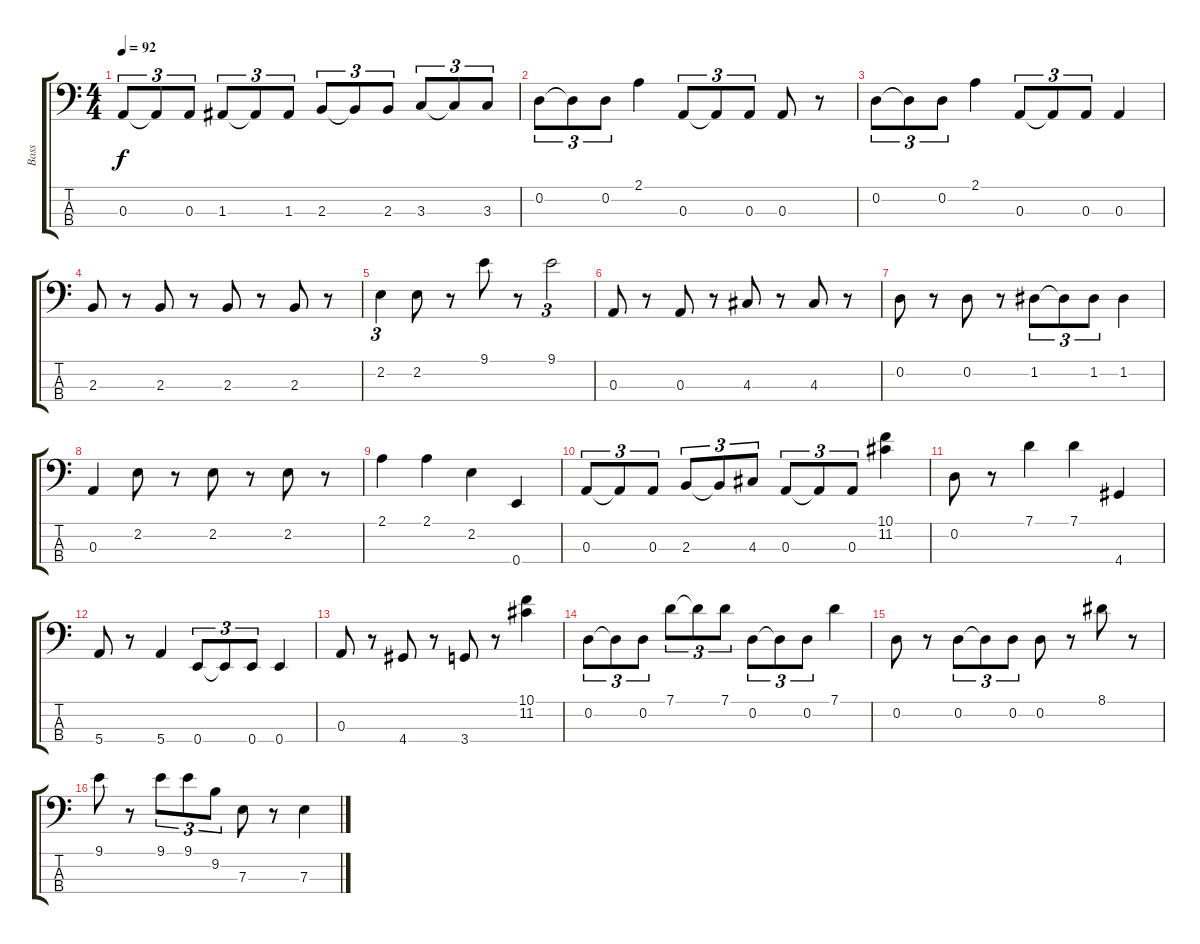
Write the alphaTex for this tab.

\track ("Bass" "Bass") {instrument acousticbass}
\staff {score tabs}
\tuning (G2 D2 A1 E1) {hide}
\ts (4 4)
\tempo 92
\clef f4
\ks c
0.3.8{tu (3 2) dy f} 0.3{t}.8{tu (3 2)} 0.3.8{tu (3 2)} 1.3.8{tu (3 2)} 1.3{t}.8{tu (3 2)} 1.3.8{tu (3 2)} 2.3.8{tu (3 2)} 2.3{t}.8{tu (3 2)} 2.3.8{tu (3 2)} 3.3.8{tu (3 2)} 3.3{t}.8{tu (3 2)} 3.3.8{tu (3 2)} |
0.2.8{tu (3 2)} 0.2{t}.8{tu (3 2)} 0.2.8{tu (3 2)} 2.1.4 0.3.8{tu (3 2)} 0.3{t}.8{tu (3 2)} 0.3.8{tu (3 2)} 0.3.8 r.8 |
0.2.8{tu (3 2)} 0.2{t}.8{tu (3 2)} 0.2.8{tu (3 2)} 2.1.4 0.3.8{tu (3 2)} 0.3{t}.8{tu (3 2)} 0.3.8{tu (3 2)} 0.3.4 |
2.3.8 r.8 2.3.8 r.8 2.3.8 r.8 2.3.8 r.8 |
2.2.4{tu (3 2)} 2.2.8 r.8 9.1.8 r.8 9.1.2{tu (3 2)} |
0.3.8 r.8 0.3.8 r.8 4.3.8 r.8 4.3.8 r.8 |
0.2.8 r.8 0.2.8 r.8 1.2.8{tu (3 2)} 1.2{t}.8{tu (3 2)} 1.2.8{tu (3 2)} 1.2.4 |
0.3.4 2.2.8 r.8 2.2.8 r.8 2.2.8 r.8 |
2.1.4 2.1.4 2.2.4 0.4.4 |
0.3.8{tu (3 2)} 0.3{t}.8{tu (3 2)} 0.3.8{tu (3 2)} 2.3.8{tu (3 2)} 2.3{t}.8{tu (3 2)} 4.3.8{tu (3 2)} 0.3.8{tu (3 2)} 0.3{t}.8{tu (3 2)} 0.3.8{tu (3 2)} (10.1 11.2).4 |
0.2.8 r.8 7.1.4 7.1.4 4.4.4 |
5.4.8 r.8 5.4.4 0.4.8{tu (3 2)} 0.4{t}.8{tu (3 2)} 0.4.8{tu (3 2)} 0.4.4 |
0.3.8 r.8 4.4.8 r.8 3.4.8 r.8 (10.1 11.2).4 |
0.2.8{tu (3 2)} 0.2{t}.8{tu (3 2)} 0.2.8{tu (3 2)} 7.1.8{tu (3 2)} 7.1{t}.8{tu (3 2)} 7.1.8{tu (3 2)} 0.2.8{tu (3 2)} 0.2{t}.8{tu (3 2)} 0.2.8{tu (3 2)} 7.1.4 |
0.2.8 r.8 0.2.8{tu (3 2)} 0.2{t}.8{tu (3 2)} 0.2.8{tu (3 2)} 0.2.8 r.8 8.1.8 r.8 |
9.1.8 r.8 9.1.8{tu (3 2)} 9.1.8{tu (3 2)} 9.2.8{tu (3 2)} 7.3.8 r.8 7.3.4
